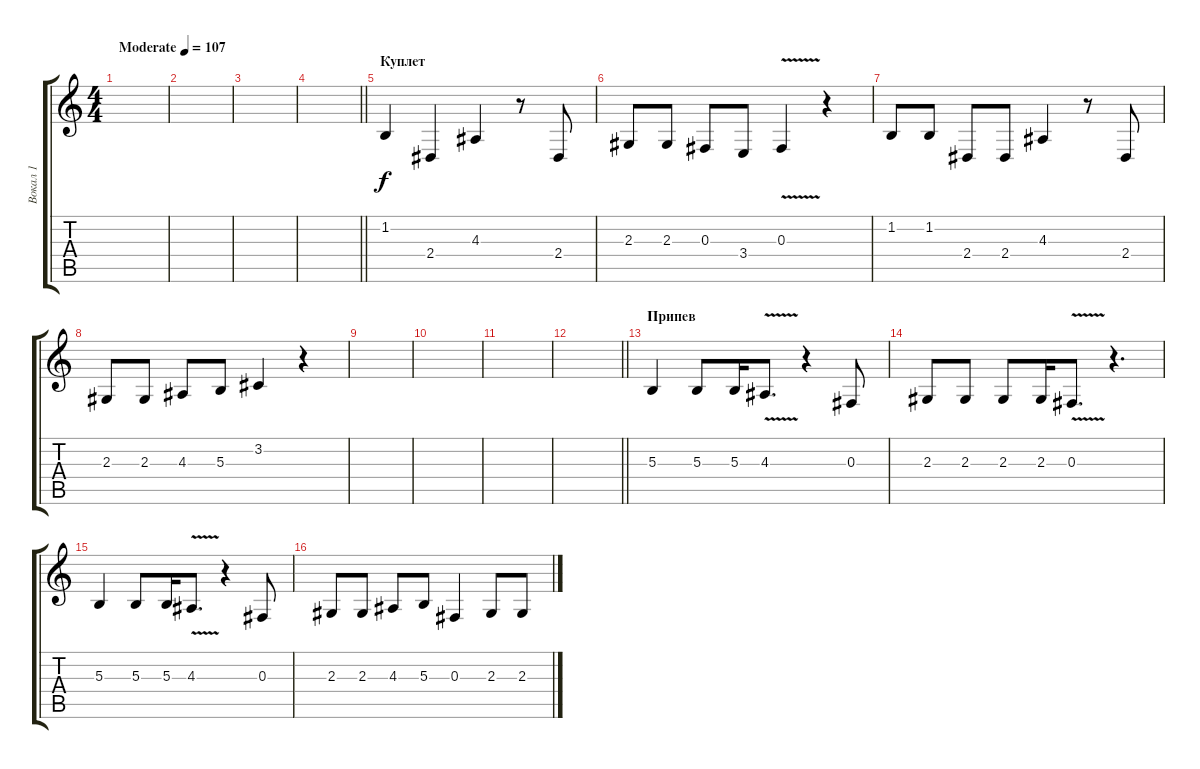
\track ("Вокал 1" "Вокал 1") {instrument bassoon}
\staff {score tabs}
\tuning (Eb4 Bb3 Gb3 Db3 Ab2 Eb2) {hide}
\ts (4 4)
\tempo (107 "Moderate")
\clef g2
\ks c
|
|
|
\barLineRight lightlight
|
\section ("" "Куплет")
1.2.4 2.4.4 4.3.4 r.8 2.4.8 |
2.3.8 2.3.8 0.3.8 3.4.8 0.3{v}.4 r.4 |
1.2.8 1.2.8 2.4.8 2.4.8 4.3.4 r.8 2.4.8 |
2.3.8 2.3.8 4.3.8 5.3.8 3.2.4 r.4 |
|
|
|
\barLineRight lightlight
|
\section ("" "Припев")
5.3.4 5.3.8 5.3.16 4.3{v}.8{d} r.4 0.3.8 |
2.3.8 2.3.8 2.3.8 2.3.16 0.3{v}.8{d} r.4{d} |
5.3.4 5.3.8 5.3.16 4.3{v}.8{d} r.4 0.3.8 |
2.3.8 2.3.8 4.3.8 5.3.8 0.3.4 2.3.8 2.3.8
